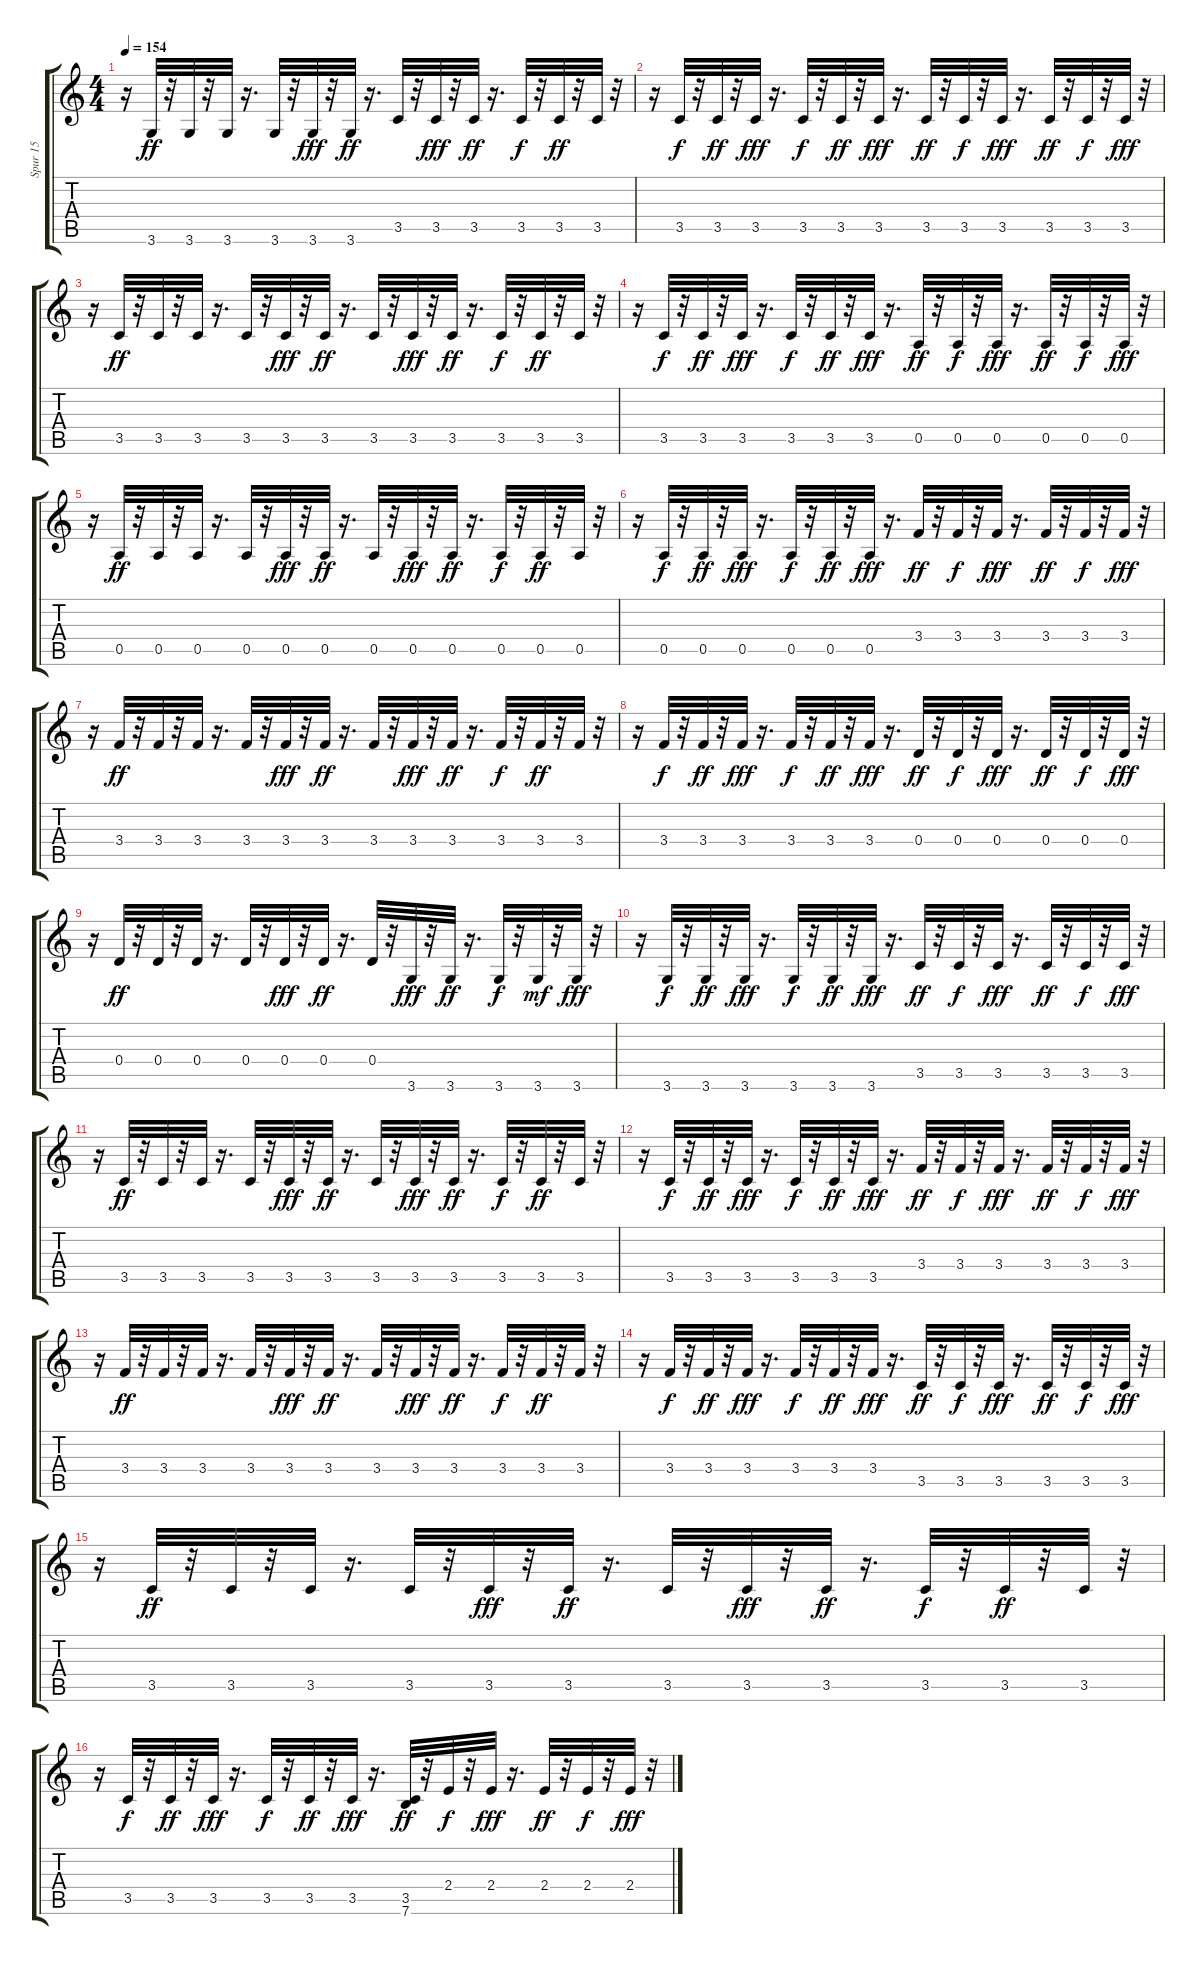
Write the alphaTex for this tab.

\track ("Spur 15" "Spur 15") {instrument electricguitarmuted}
\staff {score tabs}
\tuning (E4 B3 G3 D3 A2 E2) {hide}
\ts (4 4)
\tempo 154
\clef g2
\ks c
r.16{dy fff} 3.6.32{dy ff} r.32 3.6.32 r.32 3.6.32 r.16{d} 3.6.32 r.32 3.6.32{dy fff} r.32 3.6.32{dy ff} r.16{d} 3.5.32 r.32 3.5.32{dy fff} r.32 3.5.32{dy ff} r.16{d} 3.5.32{dy f} r.32 3.5.32{dy ff} r.32 3.5.32 r.32 |
r.16 3.5.32{dy f} r.32 3.5.32{dy ff} r.32 3.5.32{dy fff} r.16{d} 3.5.32{dy f} r.32 3.5.32{dy ff} r.32 3.5.32{dy fff} r.16{d} 3.5.32{dy ff} r.32 3.5.32{dy f} r.32 3.5.32{dy fff} r.16{d} 3.5.32{dy ff} r.32 3.5.32{dy f} r.32 3.5.32{dy fff} r.32 |
r.16 3.5.32{dy ff} r.32 3.5.32 r.32 3.5.32 r.16{d} 3.5.32 r.32 3.5.32{dy fff} r.32 3.5.32{dy ff} r.16{d} 3.5.32 r.32 3.5.32{dy fff} r.32 3.5.32{dy ff} r.16{d} 3.5.32{dy f} r.32 3.5.32{dy ff} r.32 3.5.32 r.32 |
r.16 3.5.32{dy f} r.32 3.5.32{dy ff} r.32 3.5.32{dy fff} r.16{d} 3.5.32{dy f} r.32 3.5.32{dy ff} r.32 3.5.32{dy fff} r.16{d} 0.5.32{dy ff} r.32 0.5.32{dy f} r.32 0.5.32{dy fff} r.16{d} 0.5.32{dy ff} r.32 0.5.32{dy f} r.32 0.5.32{dy fff} r.32 |
r.16 0.5.32{dy ff} r.32 0.5.32 r.32 0.5.32 r.16{d} 0.5.32 r.32 0.5.32{dy fff} r.32 0.5.32{dy ff} r.16{d} 0.5.32 r.32 0.5.32{dy fff} r.32 0.5.32{dy ff} r.16{d} 0.5.32{dy f} r.32 0.5.32{dy ff} r.32 0.5.32 r.32 |
r.16 0.5.32{dy f} r.32 0.5.32{dy ff} r.32 0.5.32{dy fff} r.16{d} 0.5.32{dy f} r.32 0.5.32{dy ff} r.32 0.5.32{dy fff} r.16{d} 3.4.32{dy ff} r.32 3.4.32{dy f} r.32 3.4.32{dy fff} r.16{d} 3.4.32{dy ff} r.32 3.4.32{dy f} r.32 3.4.32{dy fff} r.32 |
r.16 3.4.32{dy ff} r.32 3.4.32 r.32 3.4.32 r.16{d} 3.4.32 r.32 3.4.32{dy fff} r.32 3.4.32{dy ff} r.16{d} 3.4.32 r.32 3.4.32{dy fff} r.32 3.4.32{dy ff} r.16{d} 3.4.32{dy f} r.32 3.4.32{dy ff} r.32 3.4.32 r.32 |
r.16 3.4.32{dy f} r.32 3.4.32{dy ff} r.32 3.4.32{dy fff} r.16{d} 3.4.32{dy f} r.32 3.4.32{dy ff} r.32 3.4.32{dy fff} r.16{d} 0.4.32{dy ff} r.32 0.4.32{dy f} r.32 0.4.32{dy fff} r.16{d} 0.4.32{dy ff} r.32 0.4.32{dy f} r.32 0.4.32{dy fff} r.32 |
r.16 0.4.32{dy ff} r.32 0.4.32 r.32 0.4.32 r.16{d} 0.4.32 r.32 0.4.32{dy fff} r.32 0.4.32{dy ff} r.16{d} 0.4.32 r.32 3.6.32{dy fff} r.32 3.6.32{dy ff} r.16{d} 3.6.32{dy f} r.32 3.6.32{dy mf} r.32 3.6.32{dy fff} r.32 |
r.16 3.6.32{dy f} r.32 3.6.32{dy ff} r.32 3.6.32{dy fff} r.16{d} 3.6.32{dy f} r.32 3.6.32{dy ff} r.32 3.6.32{dy fff} r.16{d} 3.5.32{dy ff} r.32 3.5.32{dy f} r.32 3.5.32{dy fff} r.16{d} 3.5.32{dy ff} r.32 3.5.32{dy f} r.32 3.5.32{dy fff} r.32 |
r.16 3.5.32{dy ff} r.32 3.5.32 r.32 3.5.32 r.16{d} 3.5.32 r.32 3.5.32{dy fff} r.32 3.5.32{dy ff} r.16{d} 3.5.32 r.32 3.5.32{dy fff} r.32 3.5.32{dy ff} r.16{d} 3.5.32{dy f} r.32 3.5.32{dy ff} r.32 3.5.32 r.32 |
r.16 3.5.32{dy f} r.32 3.5.32{dy ff} r.32 3.5.32{dy fff} r.16{d} 3.5.32{dy f} r.32 3.5.32{dy ff} r.32 3.5.32{dy fff} r.16{d} 3.4.32{dy ff} r.32 3.4.32{dy f} r.32 3.4.32{dy fff} r.16{d} 3.4.32{dy ff} r.32 3.4.32{dy f} r.32 3.4.32{dy fff} r.32 |
r.16 3.4.32{dy ff} r.32 3.4.32 r.32 3.4.32 r.16{d} 3.4.32 r.32 3.4.32{dy fff} r.32 3.4.32{dy ff} r.16{d} 3.4.32 r.32 3.4.32{dy fff} r.32 3.4.32{dy ff} r.16{d} 3.4.32{dy f} r.32 3.4.32{dy ff} r.32 3.4.32 r.32 |
r.16 3.4.32{dy f} r.32 3.4.32{dy ff} r.32 3.4.32{dy fff} r.16{d} 3.4.32{dy f} r.32 3.4.32{dy ff} r.32 3.4.32{dy fff} r.16{d} 3.5.32{dy ff} r.32 3.5.32{dy f} r.32 3.5.32{dy fff} r.16{d} 3.5.32{dy ff} r.32 3.5.32{dy f} r.32 3.5.32{dy fff} r.32 |
r.16 3.5.32{dy ff} r.32 3.5.32 r.32 3.5.32 r.16{d} 3.5.32 r.32 3.5.32{dy fff} r.32 3.5.32{dy ff} r.16{d} 3.5.32 r.32 3.5.32{dy fff} r.32 3.5.32{dy ff} r.16{d} 3.5.32{dy f} r.32 3.5.32{dy ff} r.32 3.5.32 r.32 |
r.16 3.5.32{dy f} r.32 3.5.32{dy ff} r.32 3.5.32{dy fff} r.16{d} 3.5.32{dy f} r.32 3.5.32{dy ff} r.32 3.5.32{dy fff} r.16{d} (3.5 7.6).32{dy ff} r.32 2.4.32{dy f} r.32 2.4.32{dy fff} r.16{d} 2.4.32{dy ff} r.32 2.4.32{dy f} r.32 2.4.32{dy fff} r.32
